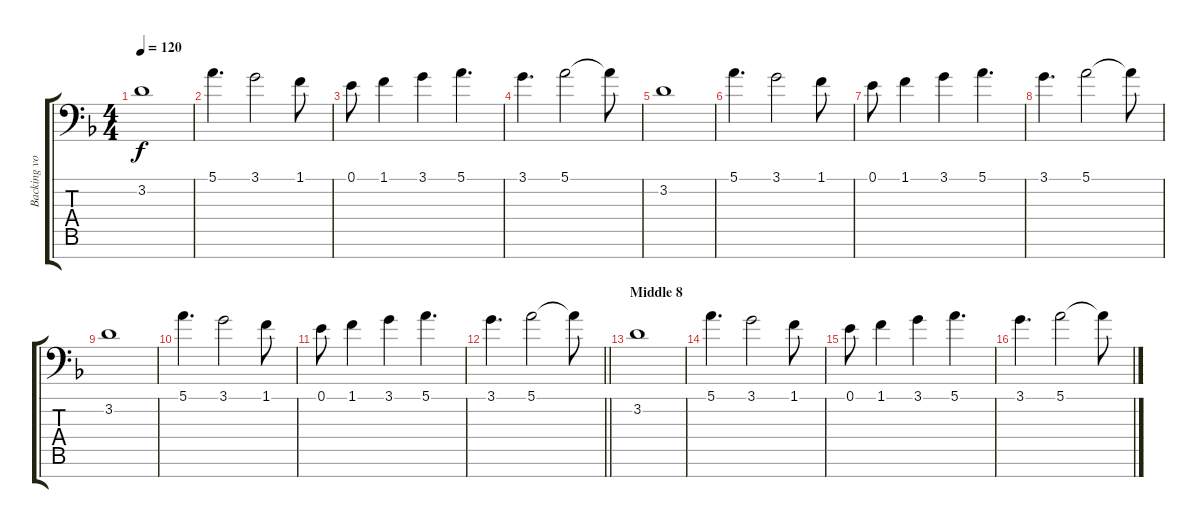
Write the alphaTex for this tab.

\track ("Backing vocals" "Backing vo") {instrument choiraahs}
\staff {score tabs}
\tuning (E4 B3 G3 D3 A2 E2 C-1) {hide}
\ts (4 4)
\tempo 120
\clef f4
\ks f
3.2.1{dy f} |
5.1.4{d} 3.1.2 1.1.8 |
0.1.8 1.1.4 3.1.4 5.1.4{d} |
3.1.4{d} 5.1.2 5.1{t}.8 |
3.2.1 |
5.1.4{d} 3.1.2 1.1.8 |
0.1.8 1.1.4 3.1.4 5.1.4{d} |
3.1.4{d} 5.1.2 5.1{t}.8 |
3.2.1 |
5.1.4{d} 3.1.2 1.1.8 |
0.1.8 1.1.4 3.1.4 5.1.4{d} |
\barLineRight lightlight
3.1.4{d} 5.1.2 5.1{t}.8 |
\section ("" "Middle 8")
3.2.1 |
5.1.4{d} 3.1.2 1.1.8 |
0.1.8 1.1.4 3.1.4 5.1.4{d} |
3.1.4{d} 5.1.2 5.1{t}.8
